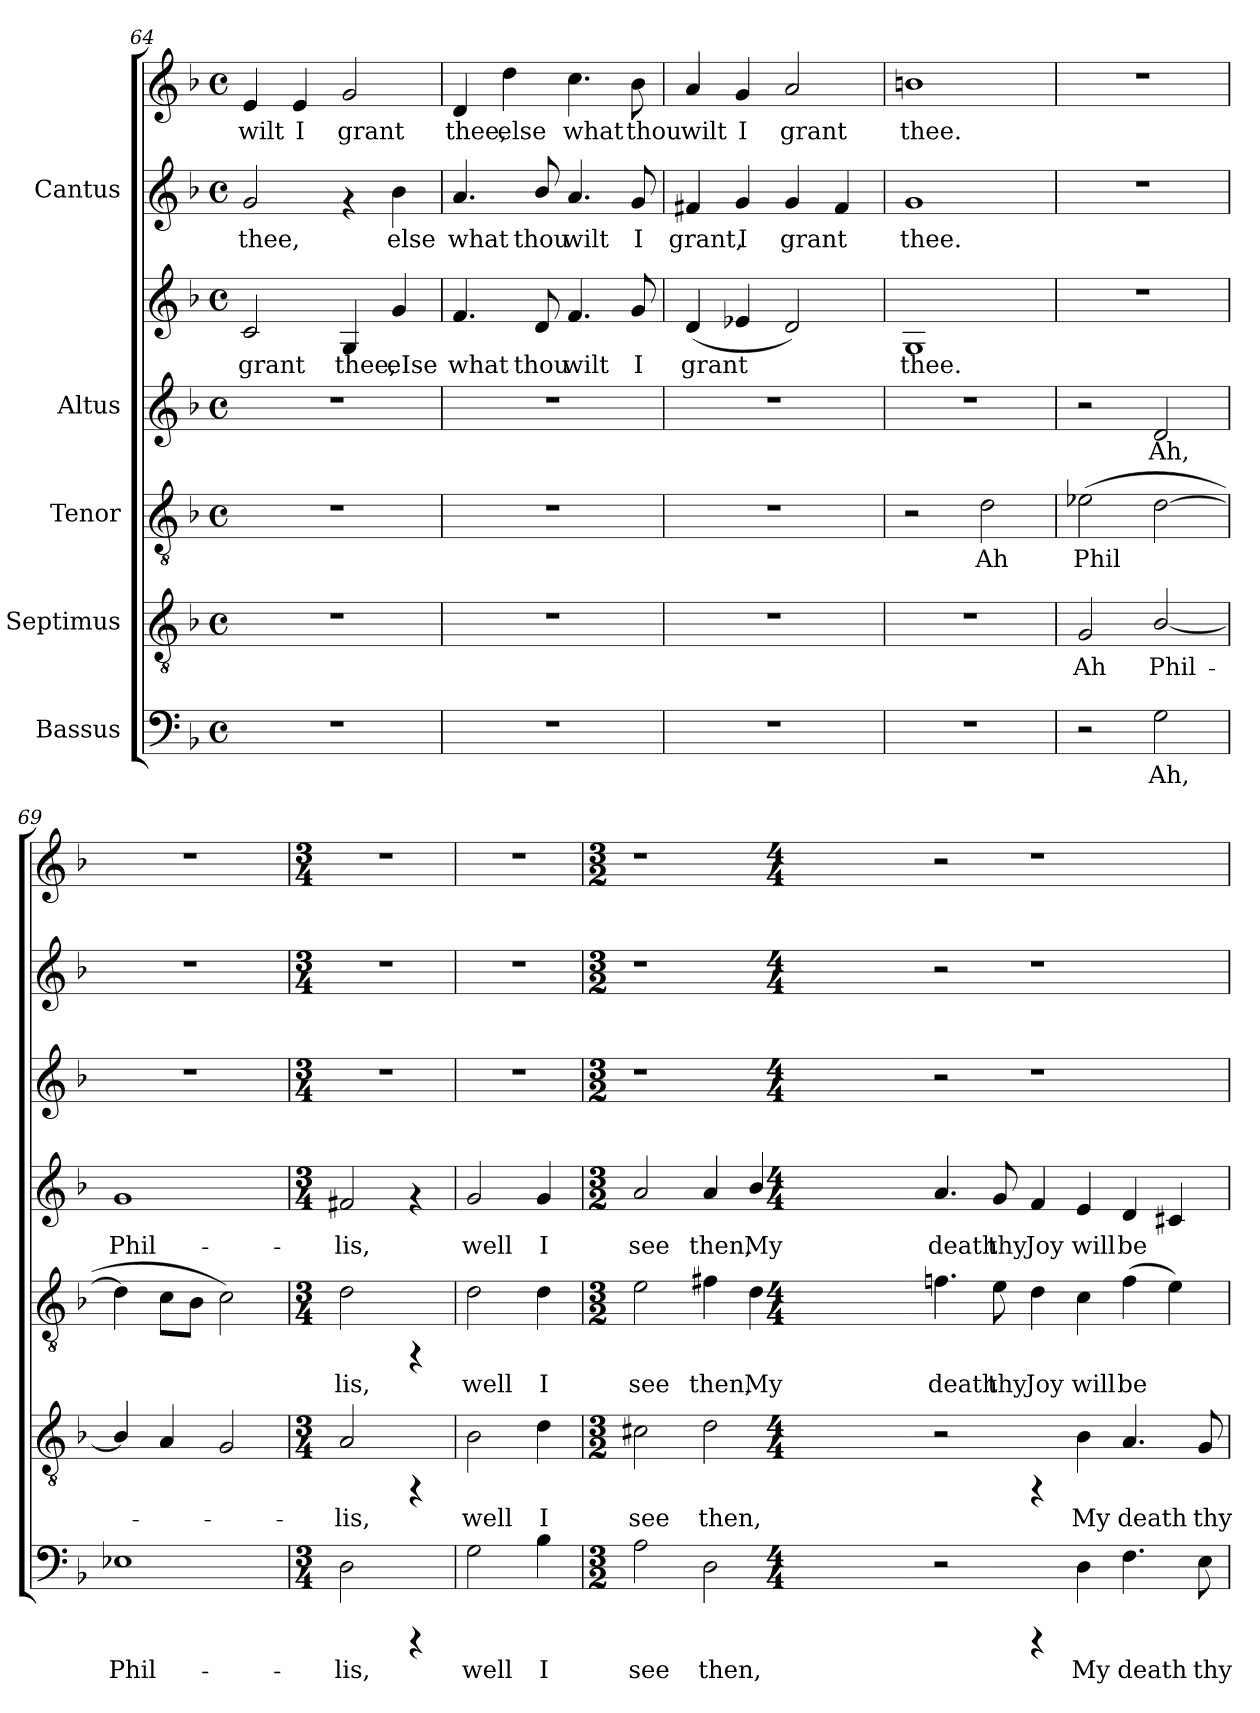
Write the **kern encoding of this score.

**kern	**text	**kern	**text	**kern	**text	**kern	**text	**kern	**text	**kern	**text	**kern	**text
*part5	*part5	*part4	*part4	*part3	*part3	*part2	*part2	*part2	*part2	*part1	*part1	*part1	*part1
*staff7	*staff7	*staff6	*staff6	*staff5	*staff5	*staff4	*staff4	*staff3	*staff3	*staff2	*staff2	*staff1	*staff1
*I"Bassus	*	*I"Septimus	*	*I"Tenor	*	*I"Altus	*	*	*	*I"Cantus	*	*	*
*clefF4	*	*clefGv2	*	*clefGv2	*	*clefG2	*	*clefG2	*	*clefG2	*	*clefG2	*
*k[b-]	*	*k[b-]	*	*k[b-]	*	*k[b-]	*	*k[b-]	*	*k[b-]	*	*k[b-]	*
*F:	*	*F:	*	*F:	*	*F:	*	*F:	*	*F:	*	*F:	*
*M4/4	*	*M4/4	*	*M4/4	*	*M4/4	*	*M4/4	*	*M4/4	*	*M4/4	*
*met(c)	*	*met(c)	*	*met(c)	*	*met(c)	*	*met(c)	*	*met(c)	*	*met(c)	*
=64	=64	=64	=64	=64	=64	=64	=64	=64	=64	=64	=64	=64	=64
!	!	!	!	!	!	!	!	!	!LO:LY:b:cj	!	!LO:LY:b:cj	!	!LO:LY:b
1r	.	1r	.	1r	.	1r	.	2c/	grant	2g/	thee,	4e/	wilt
!	!	!	!	!	!	!	!	!	!	!	!	!	!LO:LY:b
.	.	.	.	.	.	.	.	.	.	.	.	4e/	I
!	!	!	!	!	!	!	!	!	!LO:LY:b:cj	!	!	!	!LO:LY:b
.	.	.	.	.	.	.	.	4G/	thee,	4rf	.	2g/	grant
!	!	!	!	!	!	!	!	!	!LO:LY:b:cj	!	!LO:LY:b:cj	!	!
.	.	.	.	.	.	.	.	4g/	eIse	4b-\	else	.	.
=65	=65	=65	=65	=65	=65	=65	=65	=65	=65	=65	=65	=65	=65
!	!	!	!	!	!	!	!	!	!LO:LY:b:cj	!	!LO:LY:b:cj	!	!LO:LY:b
1r	.	1r	.	1r	.	1r	.	4.f/	what	4.a/	what	4d/	thee,
!	!	!	!	!	!	!	!	!	!	!	!	!	!LO:LY:b
.	.	.	.	.	.	.	.	.	.	.	.	4dd\	else
!	!	!	!	!	!	!	!	!	!LO:LY:b:cj	!	!LO:LY:b:cj	!	!
.	.	.	.	.	.	.	.	8d/	thou	8b-/	thou	.	.
!	!	!	!	!	!	!	!	!	!LO:LY:b:cj	!	!LO:LY:b:cj	!	!LO:LY:b
.	.	.	.	.	.	.	.	4.f/	wilt	4.a/	wilt	4.cc\	what
!	!	!	!	!	!	!	!	!	!LO:LY:b:cj	!	!LO:LY:b:cj	!	!LO:LY:b
.	.	.	.	.	.	.	.	8g/	I	8g/	I	8b-\	thou
=66	=66	=66	=66	=66	=66	=66	=66	=66	=66	=66	=66	=66	=66
!	!	!	!	!	!	!	!	!	!LO:LY:b:cj	!	!LO:LY:b:cj	!	!LO:LY:b
1r	.	1r	.	1r	.	1r	.	(<4d/	grant	4f#X/	grant,	4a/	wilt
!	!	!	!	!	!	!	!	!	!LO:LY:b:cj	!	!LO:LY:b:cj	!	!LO:LY:b
.	.	.	.	.	.	.	.	4e-X/	.	4g/	I	4g/	I
!	!	!	!	!	!	!	!	!	!LO:LY:b:cj	!	!LO:LY:b:cj	!	!LO:LY:b
.	.	.	.	.	.	.	.	2d/)	.	4g/	grant	2a/	grant
!	!	!	!	!	!	!	!	!	!	!	!LO:LY:b:cj	!	!
.	.	.	.	.	.	.	.	.	.	4f#/	.	.	.
=67	=67	=67	=67	=67	=67	=67	=67	=67	=67	=67	=67	=67	=67
!	!	!	!	!	!	!	!	!	!LO:LY:b:cj	!	!LO:LY:b:cj	!	!LO:LY:b
1r	.	1r	.	2r	.	1r	.	1G	thee.	1g	thee.	1bn	thee.
!	!	!	!	!	!LO:LY:b:cj	!	!	!	!	!	!	!	!
.	.	.	.	2d\	Ah	.	.	.	.	.	.	.	.
!!LO:LB:g=z
=68	=68	=68	=68	=68	=68	=68	=68	=68	=68	=68	=68	=68	=68
!	!	!	!LO:LY:b:cj	!	!LO:LY:b:cj	!	!	!	!	!	!	!	!
2r	.	2G/	Ah	(>2e-X\	Phil-	2r	.	1r	.	1r	.	1r	.
!	!LO:LY:b:cj	!	!LO:LY:b:cj	!	!LO:LY:b:cj	!	!LO:LY:b:cj	!	!	!	!	!	!
2G\	Ah,	[<2B-/	Phil-	[>2d\	--	2d/	Ah,	.	.	.	.	.	.
=69	=69	=69	=69	=69	=69	=69	=69	=69	=69	=69	=69	=69	=69
!	!LO:LY:b:cj	!	!	!	!	!	!LO:LY:b:cj	!	!	!	!	!	!
1E-X	Phil-	4B-/]	.	4d\]	.	1g	Phil-	1r	.	1r	.	1r	.
.	.	4A/	.	8c\L	.	.	.	.	.	.	.	.	.
.	.	.	.	8B-\J	.	.	.	.	.	.	.	.	.
.	.	2G/	.	2c\)	.	.	.	.	.	.	.	.	.
=70	=70	=70	=70	=70	=70	=70	=70	=70	=70	=70	=70	=70	=70
*M3/4	*	*M3/4	*	*M3/4	*	*M3/4	*	*M3/4	*	*M3/4	*	*M3/4	*
!	!LO:LY:b:cj	!	!LO:LY:b:cj	!	!LO:LY:b:cj	!	!LO:LY:b:cj	!	!	!	!	!	!
2D\	-lis,	2A/	-lis,	2d\	-lis,	2f#X/	-lis,	2.r	.	2.r	.	2.r	.
4rCCC	.	4rFF	.	4rFF	.	4rf	.	.	.	.	.	.	.
=71	=71	=71	=71	=71	=71	=71	=71	=71	=71	=71	=71	=71	=71
!	!LO:LY:b:cj	!	!LO:LY:b:cj	!	!LO:LY:b:cj	!	!LO:LY:b:cj	!	!	!	!	!	!
2G\	well	2B-\	well	2d\	well	2g/	well	2.r	.	2.r	.	2.r	.
!	!LO:LY:b:cj	!	!LO:LY:b:cj	!	!LO:LY:b:cj	!	!LO:LY:b:cj	!	!	!	!	!	!
4B-\	I	4d\	I	4d\	I	4g/	I	.	.	.	.	.	.
=72	=72	=72	=72	=72	=72	=72	=72	=72	=72	=72	=72	=72	=72
*M3/2	*	*M3/2	*	*M3/2	*	*M3/2	*	*M3/2	*	*M3/2	*	*M3/2	*
!	!LO:LY:b:cj	!	!LO:LY:b:cj	!	!LO:LY:b:cj	!	!LO:LY:b:cj	!	!	!	!	!	!
2A\	see	2c#X\	see	2e\	see	2a/	see	1r	.	1r	.	1r	.
!	!LO:LY:b:cj	!	!LO:LY:b:cj	!	!LO:LY:b:cj	!	!LO:LY:b:cj	!	!	!	!	!	!
2D\	then,	2d\	then,	4f#X\	then,	4a/	then,	.	.	.	.	.	.
!	!	!	!	!	!LO:LY:b:cj	!	!LO:LY:b:cj	!	!	!	!	!	!
.	.	.	.	4d\	My	4b-/	My	.	.	.	.	.	.
*M4/4	*	*M4/4	*	*M4/4	*	*M4/4	*	*M4/4	*	*M4/4	*	*M4/4	*
*met(c)	*	*met(c)	*	*met(c)	*	*met(c)	*	*met(c)	*	*met(c)	*	*met(c)	*
!	!	!	!	!	!LO:LY:b:cj	!	!LO:LY:b:cj	!	!	!	!	!	!
2r	.	2r	.	4.fn\	death	4.a/	death	2r	.	2r	.	2r	.
!	!	!	!	!	!LO:LY:b:cj	!	!LO:LY:b:cj	!	!	!	!	!	!
.	.	.	.	8e\	thy	8g/	thy	.	.	.	.	.	.
!	!	!	!	!	!LO:LY:b:cj	!	!LO:LY:b:cj	!	!	!	!	!	!
4rCCC	.	4rFF	.	4d\	Joy	4f/	Joy	1r	.	1r	.	1r	.
!	!LO:LY:b:cj	!	!LO:LY:b:cj	!	!LO:LY:b:cj	!	!LO:LY:b:cj	!	!	!	!	!	!
4D\	My	4B-\	My	4c\	will	4e/	will	.	.	.	.	.	.
!	!LO:LY:b:cj	!	!LO:LY:b:cj	!	!LO:LY:b:cj	!	!LO:LY:b:cj	!	!	!	!	!	!
4.F\	death	4.A/	death	(>4f\	be	4d/	be	.	.	.	.	.	.
!	!	!	!	!	!LO:LY:b:cj	!	!LO:LY:b:cj	!	!	!	!	!	!
.	.	.	.	4e\)	.	4c#X/	.	.	.	.	.	.	.
!	!LO:LY:b:cj	!	!LO:LY:b:cj	!	!	!	!	!	!	!	!	!	!
8E\	thy	8G/	thy	.	.	.	.	.	.	.	.	.	.
=	=	=	=	=	=	=	=	=	=	=	=	=	=
*-	*-	*-	*-	*-	*-	*-	*-	*-	*-	*-	*-	*-	*-
